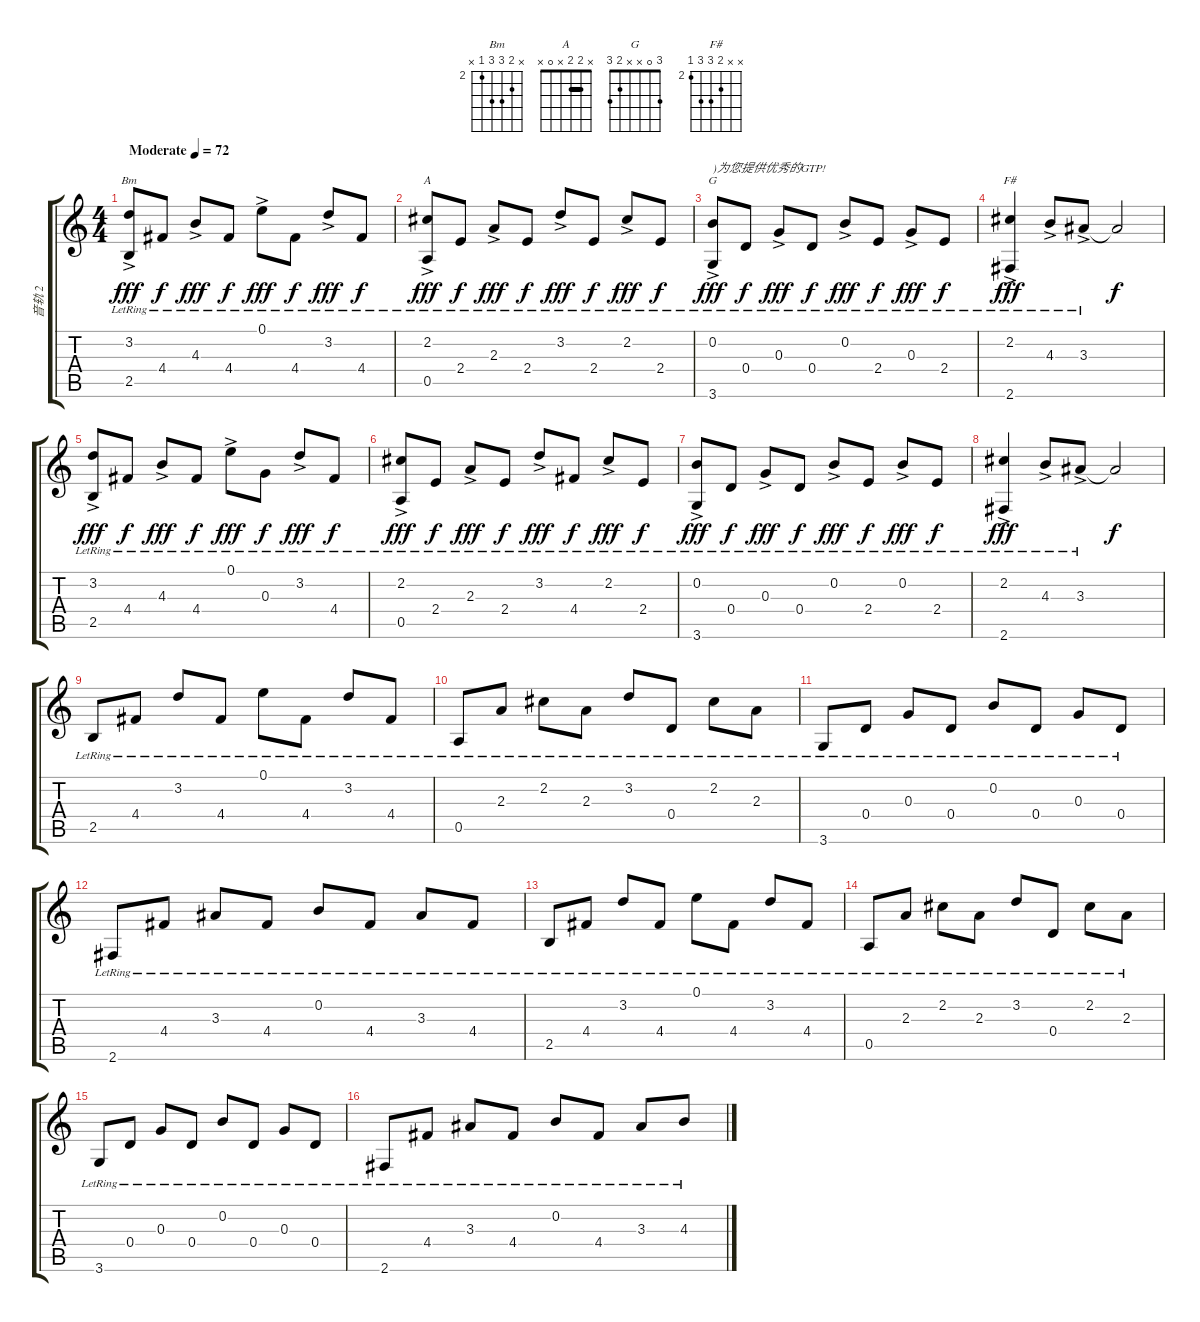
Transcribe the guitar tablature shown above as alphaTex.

\track ("音轨 2" "音轨 2") {instrument acousticguitarsteel}
\staff {score tabs}
\tuning (E4 B3 G3 D3 A2 E2) {hide}
\chord ("Bm" x 3 4 4 2 x) {firstfret 2}
\chord ("A" x 2 2 x 0 x) {barre 2}
\chord ("G" 3 0 x x 2 3)
\chord ("F#" x x 3 4 4 2) {firstfret 2 barre 2}
\ts (4 4)
\tempo (72 "Moderate")
\clef g2
\ks c
(3.2{ac lr} 2.5{lr}).8{ch "Bm" dy fff instrument acousticguitarsteel} 4.4{lr}.8{dy f} 4.3{ac lr}.8{dy fff} 4.4{lr}.8{dy f} 0.1{ac lr}.8{dy fff} 4.4{lr}.8{dy f} 3.2{ac lr}.8{dy fff} 4.4{lr}.8{dy f} |
(2.2{ac lr} 0.5{lr}).8{ch "A" dy fff} 2.4{lr}.8{dy f} 2.3{ac lr}.8{dy fff} 2.4{lr}.8{dy f} 3.2{ac lr}.8{dy fff} 2.4{lr}.8{dy f} 2.2{ac lr}.8{dy fff} 2.4{lr}.8{dy f} |
(0.2{ac lr} 3.6{lr}).8{ch "G" txt ")为您提供优秀的GTP!" dy fff} 0.4{lr}.8{dy f} 0.3{ac lr}.8{dy fff} 0.4{lr}.8{dy f} 0.2{ac lr}.8{dy fff} 2.4{lr}.8{dy f} 0.3{ac lr}.8{dy fff} 2.4{lr}.8{dy f} |
(2.2{ac lr} 2.6{lr}).4{ch "F#" dy fff} 4.3{ac lr}.8 3.3{ac lr}.8 3.3{t}.2{dy f} |
(3.2{ac lr} 2.5{lr}).8{dy fff} 4.4{lr}.8{dy f} 4.3{ac lr}.8{dy fff} 4.4{lr}.8{dy f} 0.1{ac lr}.8{dy fff} 0.3{lr}.8{dy f} 3.2{ac lr}.8{dy fff} 4.4{lr}.8{dy f} |
(2.2{ac lr} 0.5{lr}).8{dy fff} 2.4{lr}.8{dy f} 2.3{ac lr}.8{dy fff} 2.4{lr}.8{dy f} 3.2{ac lr}.8{dy fff} 4.4{lr}.8{dy f} 2.2{ac lr}.8{dy fff} 2.4{lr}.8{dy f} |
(0.2{ac lr} 3.6{lr}).8{dy fff} 0.4{lr}.8{dy f} 0.3{ac lr}.8{dy fff} 0.4{lr}.8{dy f} 0.2{ac lr}.8{dy fff} 2.4{lr}.8{dy f} 0.2{ac lr}.8{dy fff} 2.4{lr}.8{dy f} |
(2.2{ac lr} 2.6{lr}).4{dy fff} 4.3{ac lr}.8 3.3{ac lr}.8 3.3{t}.2{dy f} |
2.5{lr}.8 4.4{lr}.8 3.2{lr}.8 4.4{lr}.8 0.1{lr}.8 4.4{lr}.8 3.2{lr}.8 4.4{lr}.8 |
0.5{lr}.8 2.3{lr}.8 2.2{lr}.8 2.3{lr}.8 3.2{lr}.8 0.4{lr}.8 2.2{lr}.8 2.3{lr}.8 |
3.6{lr}.8 0.4{lr}.8 0.3{lr}.8 0.4{lr}.8 0.2{lr}.8 0.4{lr}.8 0.3{lr}.8 0.4{lr}.8 |
2.6{lr}.8 4.4{lr}.8 3.3{lr}.8 4.4{lr}.8 0.2{lr}.8 4.4{lr}.8 3.3{lr}.8 4.4{lr}.8 |
2.5{lr}.8 4.4{lr}.8 3.2{lr}.8 4.4{lr}.8 0.1{lr}.8 4.4{lr}.8 3.2{lr}.8 4.4{lr}.8 |
0.5{lr}.8 2.3{lr}.8 2.2{lr}.8 2.3{lr}.8 3.2{lr}.8 0.4{lr}.8 2.2{lr}.8 2.3{lr}.8 |
3.6{lr}.8 0.4{lr}.8 0.3{lr}.8 0.4{lr}.8 0.2{lr}.8 0.4{lr}.8 0.3{lr}.8 0.4{lr}.8 |
2.6{lr}.8 4.4{lr}.8 3.3{lr}.8 4.4{lr}.8 0.2{lr}.8 4.4{lr}.8 3.3{lr}.8 4.3{lr}.8
